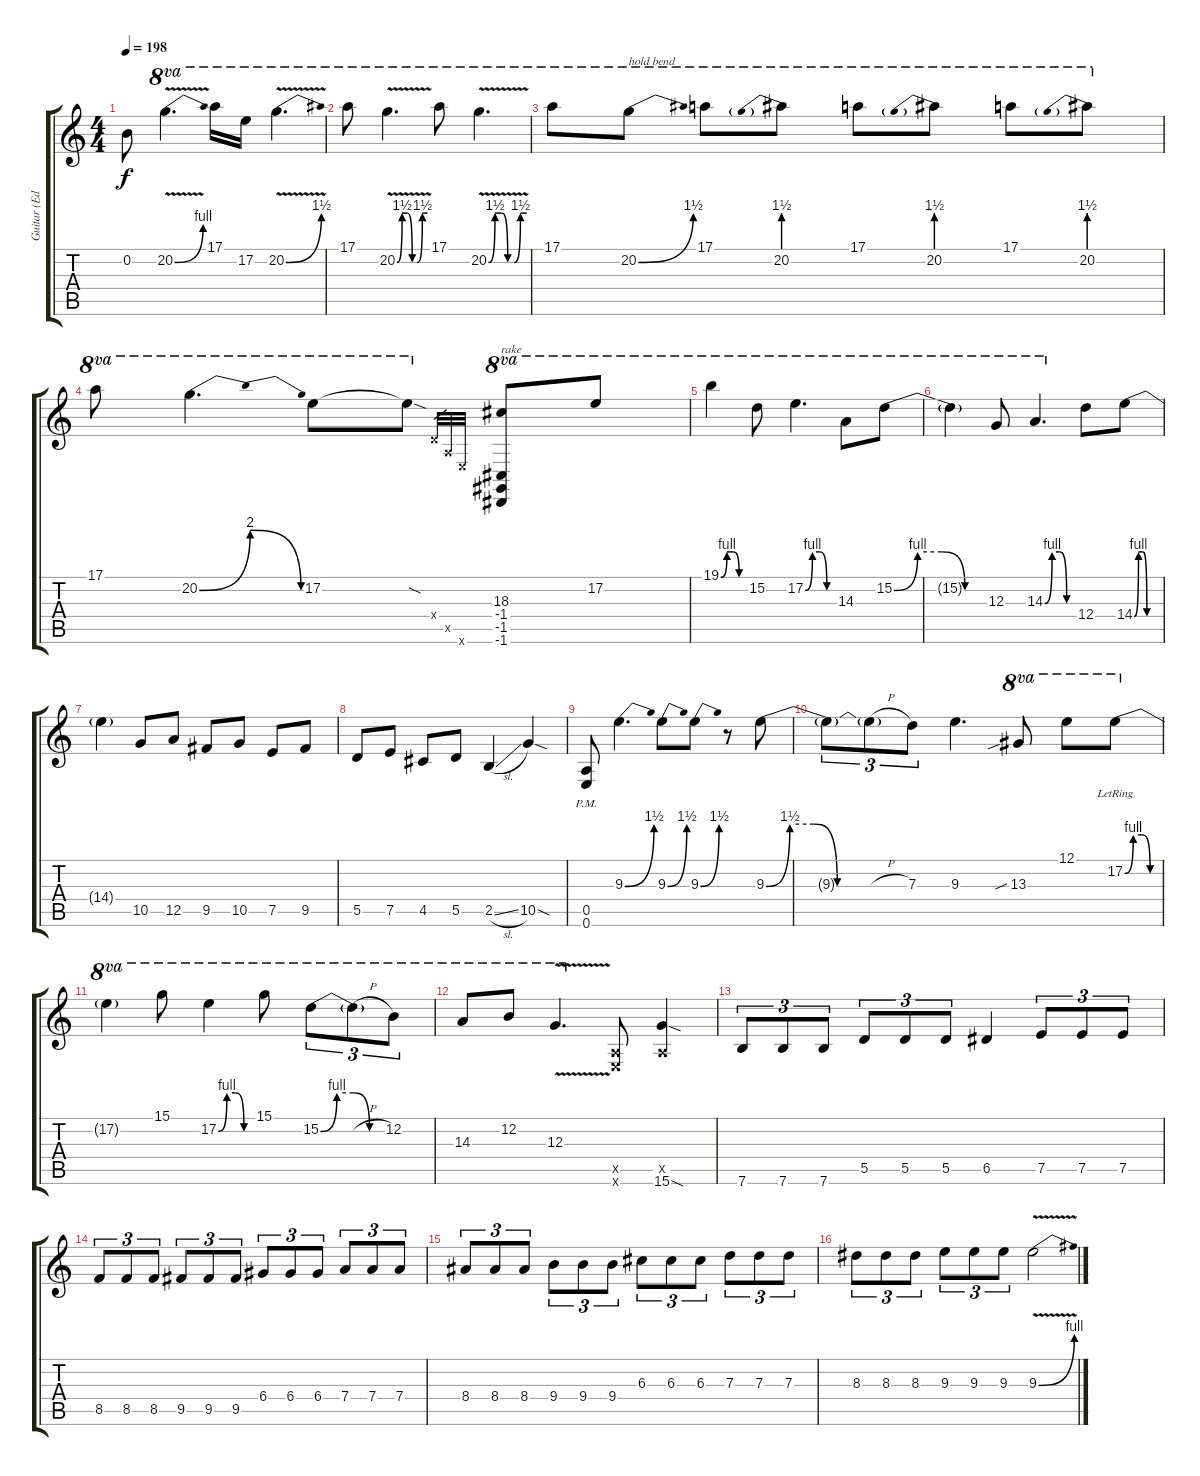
\track ("Guitar (Eddie Van Halen)" "Guitar (Ed") {instrument distortionguitar}
\staff {score tabs}
\tuning (E4 B3 G3 D3 A2 E2) {hide}
\ts (4 4)
\tempo 198
\clef g2
\ks c
0.2.8{dy f} 20.2{be (bend 0 0 60 4) v}.4{d ot 8va} 17.1.16{ot 8va} 17.2.16{ot 8va} 20.2{be (bend 0 0 60 6) v}.4{d ot 8va} |
17.1.8{ot 8va} 20.2{be (custom 0 0 10 6 20 6 30 0 40 0 50 6 60 6) v}.4{d ot 8va} 17.1.8{ot 8va} 20.2{be (custom 0 0 10 6 20 6 30 0 40 0 50 6 60 6) v}.4{d ot 8va} |
17.1.8{ot 8va} 20.2{be (bend 0 0 60 6)}.8{ot 8va txt "hold bend"} 17.1.8{ot 8va} 20.2{be (prebend 0 6 60 6)}.8{ot 8va} 17.1.8{ot 8va} 20.2{be (prebend 0 6 60 6)}.8{ot 8va} 17.1.8{ot 8va} 20.2{be (prebend 0 6 60 6)}.8{ot 8va} |
17.1.8{ot 8va} 20.2{be (bendrelease 0 0 15 8 44 8 60 0)}.4{d ot 8va} 17.2.8{ot 8va} 17.2{sod t}.8{ot 8va} 0.4{x}.32{gr} 0.5{x}.32{gr} 0.6{x}.32{gr} (18.3 -1.4 -1.5 -1.6).8{ot 8va txt "rake"} 17.2.8{ot 8va} |
19.1{be (custom 0 0 15 4 30 4 45 0 60 0)}.4{ot 8va} 15.2.8{ot 8va} 17.2{be (custom 0 0 15 4 30 4 45 0 60 0)}.4{d ot 8va} 14.3.8{ot 8va} 15.2{be (custom 0 0 15 4 30 4 45 0 60 0)}.8{ot 8va} |
15.2{t}.4{ot 8va} 12.3.8{ot 8va} 14.3{be (custom 0 0 15 4 30 4 45 0 60 0)}.4{d ot 8va} 12.4.8 14.4{be (custom 0 0 10 4 20 4 30 0 60 0)}.8 |
14.4{t}.4 10.5.8 12.5.8 9.5.8 10.5.8 7.5.8 9.5.8 |
5.5.8 7.5.8 4.5.8 5.5.8 2.5{sl}.4 10.5{sod}.4 |
(0.5{pm} 0.6{pm}).8 9.3{be (bend 0 0 60 6)}.4{d} 9.3{be (bend 0 0 60 6)}.8 9.3{be (bend 0 0 60 6)}.8 r.8 9.3{be (custom 0 0 10 6 20 6 30 0 60 0)}.8 |
9.3{t}.8{tu (3 2)} 9.3{h t}.8{tu (3 2)} 7.3.8{tu (3 2)} 9.3.4{d} 13.3{sib}.8{ot 8va} 12.1.8{ot 8va} 17.2{be (custom 0 0 15 4 30 4 45 0 60 0) lr}.8{ot 8va} |
17.2{t}.4{ot 8va} 15.1.8{ot 8va} 17.2{be (custom 0 0 15 4 30 4 45 0 60 0)}.4{ot 8va} 15.1.8{ot 8va} 15.2{be (custom 0 0 15 4 30 4 45 0 60 0)}.8{tu (3 2) ot 8va} 15.2{h t}.8{tu (3 2) ot 8va} 12.2.8{tu (3 2) ot 8va} |
14.3.8{ot 8va} 12.2.8{ot 8va} 12.3{v}.4{d ot 8va} (0.5{x} 0.6{x}).8 (0.5{x} 15.6{sod}).4 |
7.6.8{tu (3 2)} 7.6.8{tu (3 2)} 7.6.8{tu (3 2)} 5.5.8{tu (3 2)} 5.5.8{tu (3 2)} 5.5.8{tu (3 2)} 6.5.4 7.5.8{tu (3 2)} 7.5.8{tu (3 2)} 7.5.8{tu (3 2)} |
8.5.8{tu (3 2)} 8.5.8{tu (3 2)} 8.5.8{tu (3 2)} 9.5.8{tu (3 2)} 9.5.8{tu (3 2)} 9.5.8{tu (3 2)} 6.4.8{tu (3 2)} 6.4.8{tu (3 2)} 6.4.8{tu (3 2)} 7.4.8{tu (3 2)} 7.4.8{tu (3 2)} 7.4.8{tu (3 2)} |
8.4.8{tu (3 2)} 8.4.8{tu (3 2)} 8.4.8{tu (3 2)} 9.4.8{tu (3 2)} 9.4.8{tu (3 2)} 9.4.8{tu (3 2)} 6.3.8{tu (3 2)} 6.3.8{tu (3 2)} 6.3.8{tu (3 2)} 7.3.8{tu (3 2)} 7.3.8{tu (3 2)} 7.3.8{tu (3 2)} |
8.3.8{tu (3 2)} 8.3.8{tu (3 2)} 8.3.8{tu (3 2)} 9.3.8{tu (3 2)} 9.3.8{tu (3 2)} 9.3.8{tu (3 2)} 9.3{be (bend 0 0 60 4) v}.2
